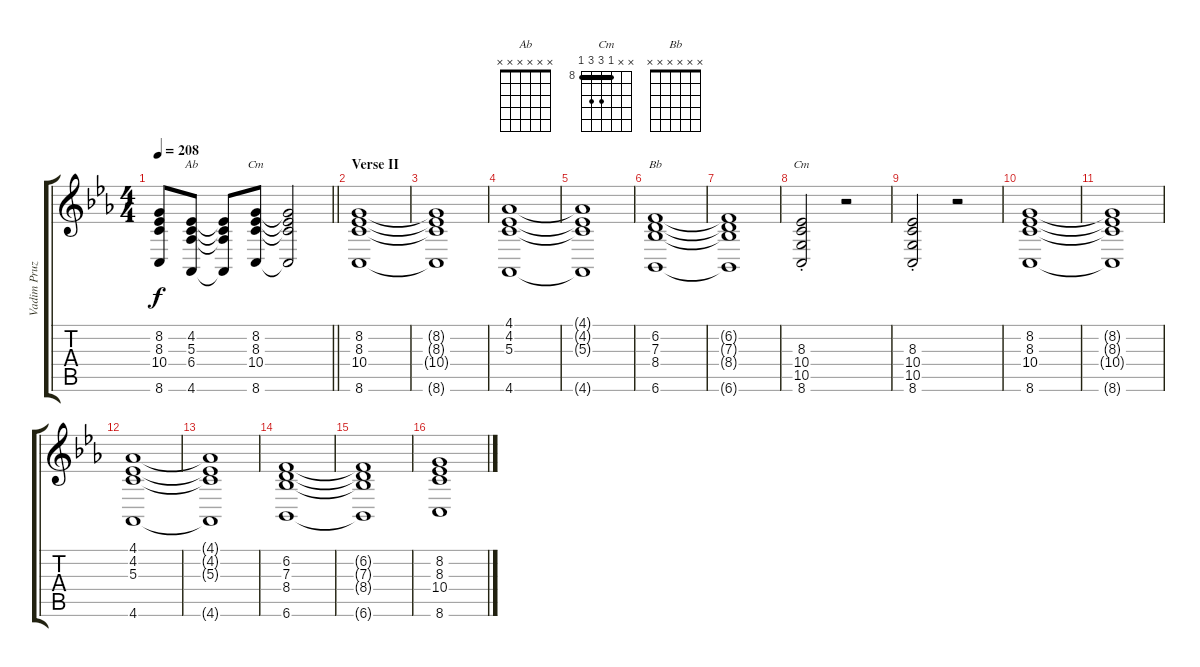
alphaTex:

\track ("Vadim Pruzhanov (Keyboard - Strings)" "Vadim Pruz") {instrument stringensemble1}
\staff {score tabs}
\tuning (E4 B3 G3 D3 A2 E2) {hide}
\chord ("Ab" x x x x x x)
\chord ("Cm" x x x x x x)
\chord ("Bb" x x x x x x)
\chord ("Cm" x x 8 10 10 8) {firstfret 8 barre 8}
\ts (4 4)
\tempo 208
\clef g2
\barLineRight lightlight
\ks eb
(8.2{t} 8.3{t} 10.4{t} 8.6{t}).8{dy f} (4.2 5.3 6.4 4.6).8{ch "Ab"} (4.2{t} 5.3{t} 6.4{t} 4.6{t}).8 (8.2 8.3 10.4 8.6).8{ch "Cm"} (8.2{t} 8.3{t} 10.4{t} 8.6{t}).2 |
\section ("" "Verse II")
(8.2 8.3 10.4 8.6).1 |
(8.2{t} 8.3{t} 10.4{t} 8.6{t}).1 |
(4.1 4.2 5.3 4.6).1 |
(4.1{t} 4.2{t} 5.3{t} 4.6{t}).1 |
(6.2 7.3 8.4 6.6).1{ch "Bb"} |
(6.2{t} 7.3{t} 8.4{t} 6.6{t}).1 |
(8.3{st} 10.4{st} 10.5{st} 8.6{st}).2{ch "Cm"} r.2 |
(8.3{st} 10.4{st} 10.5{st} 8.6{st}).2 r.2 |
(8.2 8.3 10.4 8.6).1 |
(8.2{t} 8.3{t} 10.4{t} 8.6{t}).1 |
(4.1 4.2 5.3 4.6).1 |
(4.1{t} 4.2{t} 5.3{t} 4.6{t}).1 |
(6.2 7.3 8.4 6.6).1 |
(6.2{t} 7.3{t} 8.4{t} 6.6{t}).1 |
(8.2 8.3 10.4 8.6).1
